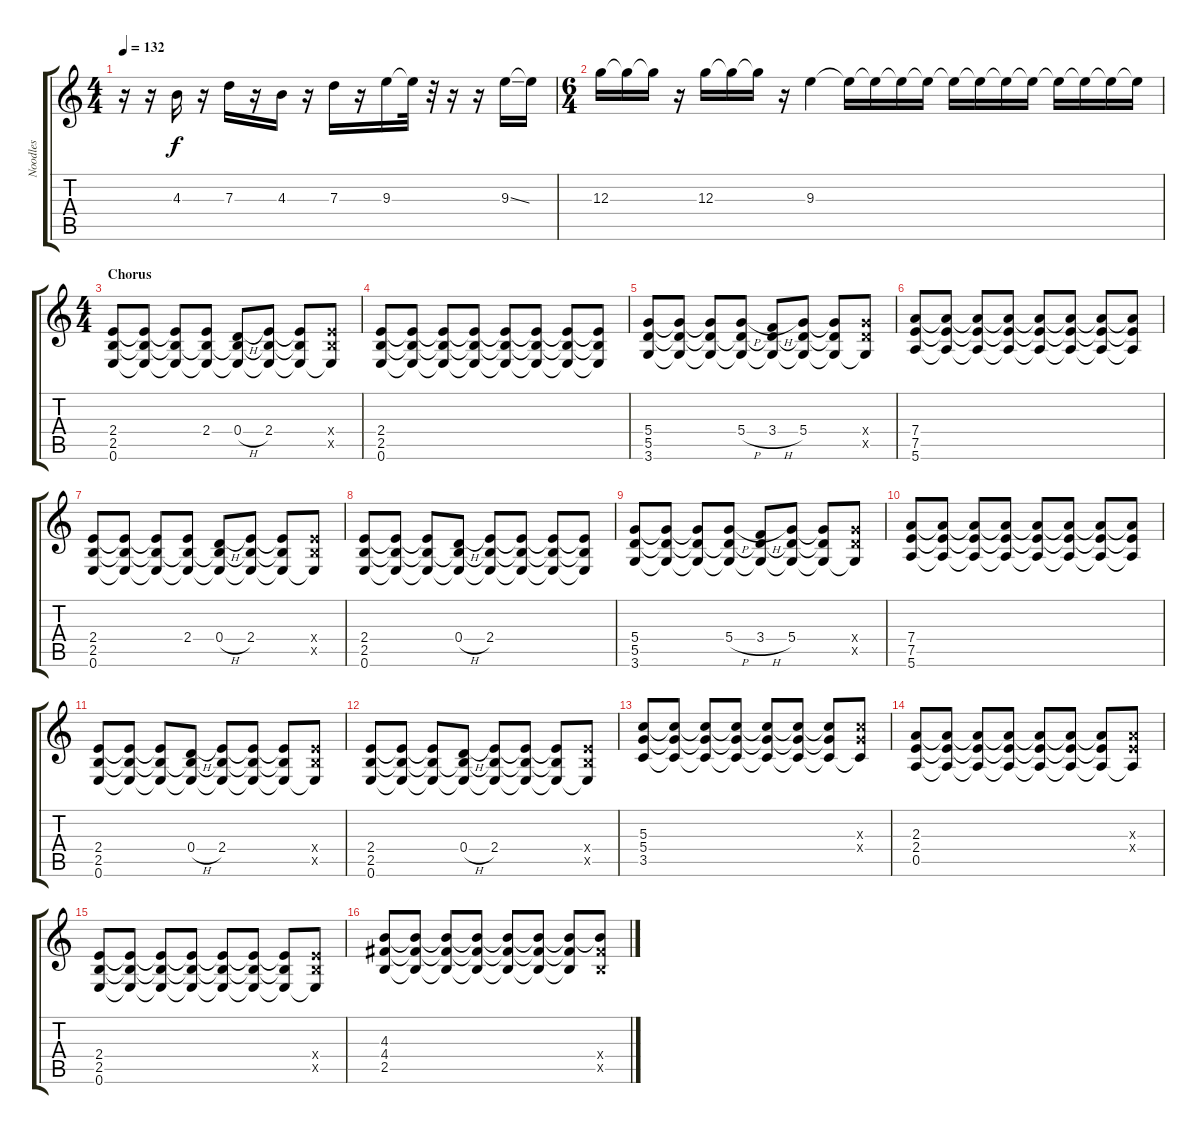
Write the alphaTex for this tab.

\track ("Noodles" "Noodles") {instrument overdrivenguitar}
\staff {score tabs}
\tuning (E4 B3 G3 D3 A2 E2) {hide}
\ts (4 4)
\tempo 132
\clef g2
\ks c
r.16{dy f} r.16 4.3.16 r.16 7.3.16 r.16 4.3.16 r.16 7.3.16 r.16 9.3.16 9.3{t}.32 r.32 r.16 r.16 9.3{ss}.16 9.3{t}.16 |
\ts (6 4)
12.3.16 12.3{t}.16 12.3{t}.16 r.16 12.3.16 12.3{t}.16 12.3{t}.16 r.16 9.3.4 9.3{t}.16 9.3{t}.16 9.3{t}.16 9.3{t}.16 9.3{t}.16 9.3{t}.16 9.3{t}.16 9.3{t}.16 9.3{t}.16 9.3{t}.16 9.3{t}.16 9.3{t}.16 |
\ts (4 4)
\section ("" "Chorus")
(2.4 2.5 0.6).8{instrument distortionguitar} (2.4{t} 2.5{t} 0.6{t}).8 (2.4{t} 2.5{t} 0.6{t}).8 (2.4 2.5{t} 0.6{t}).8 (0.4{h} 2.5{t} 0.6{t}).8 (2.4 2.5{t} 0.6{t}).8 (2.4{t} 2.5{t} 0.6{t}).8 (2.4{x} 2.5{x} 0.6{t}).8 |
(2.4 2.5 0.6).8 (2.4{t} 2.5{t} 0.6{t}).8 (2.4{t} 2.5{t} 0.6{t}).8 (2.4{t} 2.5{t} 0.6{t}).8 (2.4{t} 2.5{t} 0.6{t}).8 (2.4{t} 2.5{t} 0.6{t}).8 (2.4{t} 2.5{t} 0.6{t}).8 (2.4{t} 2.5{t} 0.6{t}).8 |
(5.4 5.5 3.6).8 (5.4{t} 5.5{t} 3.6{t}).8 (5.4{t} 5.5{t} 3.6{t}).8 (5.4{h} 5.5{t} 3.6{t}).8 (3.4{h} 5.5{t} 3.6{t}).8 (5.4 5.5{t} 3.6{t}).8 (5.4{t} 5.5{t} 3.6{t}).8 (5.4{x} 5.5{x} 3.6{t}).8 |
(7.4 7.5 5.6).8 (7.4{t} 7.5{t} 5.6{t}).8 (7.4{t} 7.5{t} 5.6{t}).8 (7.4{t} 7.5{t} 5.6{t}).8 (7.4{t} 7.5{t} 5.6{t}).8 (7.4{t} 7.5{t} 5.6{t}).8 (7.4{t} 7.5{t} 5.6{t}).8 (7.4{t} 7.5{t} 5.6{t}).8 |
(2.4 2.5 0.6).8{instrument distortionguitar} (2.4{t} 2.5{t} 0.6{t}).8 (2.4{t} 2.5{t} 0.6{t}).8 (2.4 2.5{t} 0.6{t}).8 (0.4{h} 2.5{t} 0.6{t}).8 (2.4 2.5{t} 0.6{t}).8 (2.4{t} 2.5{t} 0.6{t}).8 (2.4{x} 2.5{x} 0.6{t}).8 |
(2.4 2.5 0.6).8 (2.4{t} 2.5{t} 0.6{t}).8 (2.4{t} 2.5{t} 0.6{t}).8 (0.4{h} 2.5{t} 0.6{t}).8 (2.4 2.5{t} 0.6{t}).8 (2.4{t} 2.5{t} 0.6{t}).8 (2.4{t} 2.5{t} 0.6{t}).8 (2.4{t} 2.5{t} 0.6{t}).8 |
(5.4 5.5 3.6).8 (5.4{t} 5.5{t} 3.6{t}).8 (5.4{t} 5.5{t} 3.6{t}).8 (5.4{h} 5.5{t} 3.6{t}).8 (3.4{h} 5.5{t} 3.6{t}).8 (5.4 5.5{t} 3.6{t}).8 (5.4{t} 5.5{t} 3.6{t}).8 (5.4{x} 5.5{x} 3.6{t}).8 |
(7.4 7.5 5.6).8 (7.4{t} 7.5{t} 5.6{t}).8 (7.4{t} 7.5{t} 5.6{t}).8 (7.4{t} 7.5{t} 5.6{t}).8 (7.4{t} 7.5{t} 5.6{t}).8 (7.4{t} 7.5{t} 5.6{t}).8 (7.4{t} 7.5{t} 5.6{t}).8 (7.4{t} 7.5{t} 5.6{t}).8 |
(2.4 2.5 0.6).8 (2.4{t} 2.5{t} 0.6{t}).8 (2.4{t} 2.5{t} 0.6{t}).8 (0.4{h} 2.5{t} 0.6{t}).8 (2.4 2.5{t} 0.6{t}).8 (2.4{t} 2.5{t} 0.6{t}).8 (2.4{t} 2.5{t} 0.6{t}).8 (2.4{x} 2.5{x} 0.6{t}).8 |
(2.4 2.5 0.6).8 (2.4{t} 2.5{t} 0.6{t}).8 (2.4{t} 2.5{t} 0.6{t}).8 (0.4{h} 2.5{t} 0.6{t}).8 (2.4 2.5{t} 0.6{t}).8 (2.4{t} 2.5{t} 0.6{t}).8 (2.4{t} 2.5{t} 0.6{t}).8 (2.4{x} 2.5{x} 0.6{t}).8 |
(5.3 5.4 3.5).8 (5.3{t} 5.4{t} 3.5{t}).8 (5.3{t} 5.4{t} 3.5{t}).8 (5.3{t} 5.4{t} 3.5{t}).8 (5.3{t} 5.4{t} 3.5{t}).8 (5.3{t} 5.4{t} 3.5{t}).8 (5.3{t} 5.4{t} 3.5{t}).8 (5.3{x} 5.4{x} 3.5{t}).8 |
(2.3 2.4 0.5).8 (2.3{t} 2.4{t} 0.5{t}).8 (2.3{t} 2.4{t} 0.5{t}).8 (2.3{t} 2.4{t} 0.5{t}).8 (2.3{t} 2.4{t} 0.5{t}).8 (2.3{t} 2.4{t} 0.5{t}).8 (2.3{t} 2.4{t} 0.5{t}).8 (2.3{x} 2.4{x} 0.5{t}).8 |
(2.4 2.5 0.6).8 (2.4{t} 2.5{t} 0.6{t}).8 (2.4{t} 2.5{t} 0.6{t}).8 (2.4{t} 2.5{t} 0.6{t}).8 (2.4{t} 2.5{t} 0.6{t}).8 (2.4{t} 2.5{t} 0.6{t}).8 (2.4{t} 2.5{t} 0.6{t}).8 (2.4{x} 2.5{x} 0.6{t}).8 |
(4.3 4.4 2.5).8 (4.3{t} 4.4{t} 2.5{t}).8 (4.3{t} 4.4{t} 2.5{t}).8 (4.3{t} 4.4{t} 2.5{t}).8 (4.3{t} 4.4{t} 2.5{t}).8 (4.3{t} 4.4{t} 2.5{t}).8 (4.3{t} 4.4{t} 2.5{t}).8 (4.3{t} 4.4{x} 2.5{x}).8
